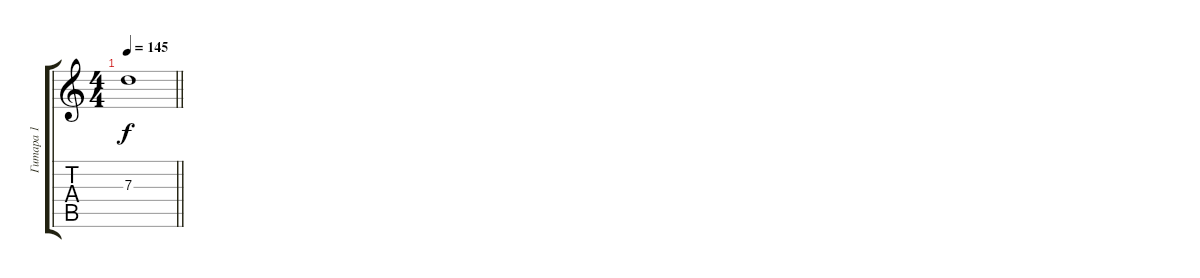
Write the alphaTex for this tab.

\track ("Гитара 1" "Гитара 1") {instrument distortionguitar}
\staff {score tabs}
\tuning (E4 B3 G3 D3 A2 E2) {hide}
\ts (4 4)
\tempo 145
\clef g2
\barLineRight lightlight
\ks c
7.3{t}.1{dy f}
